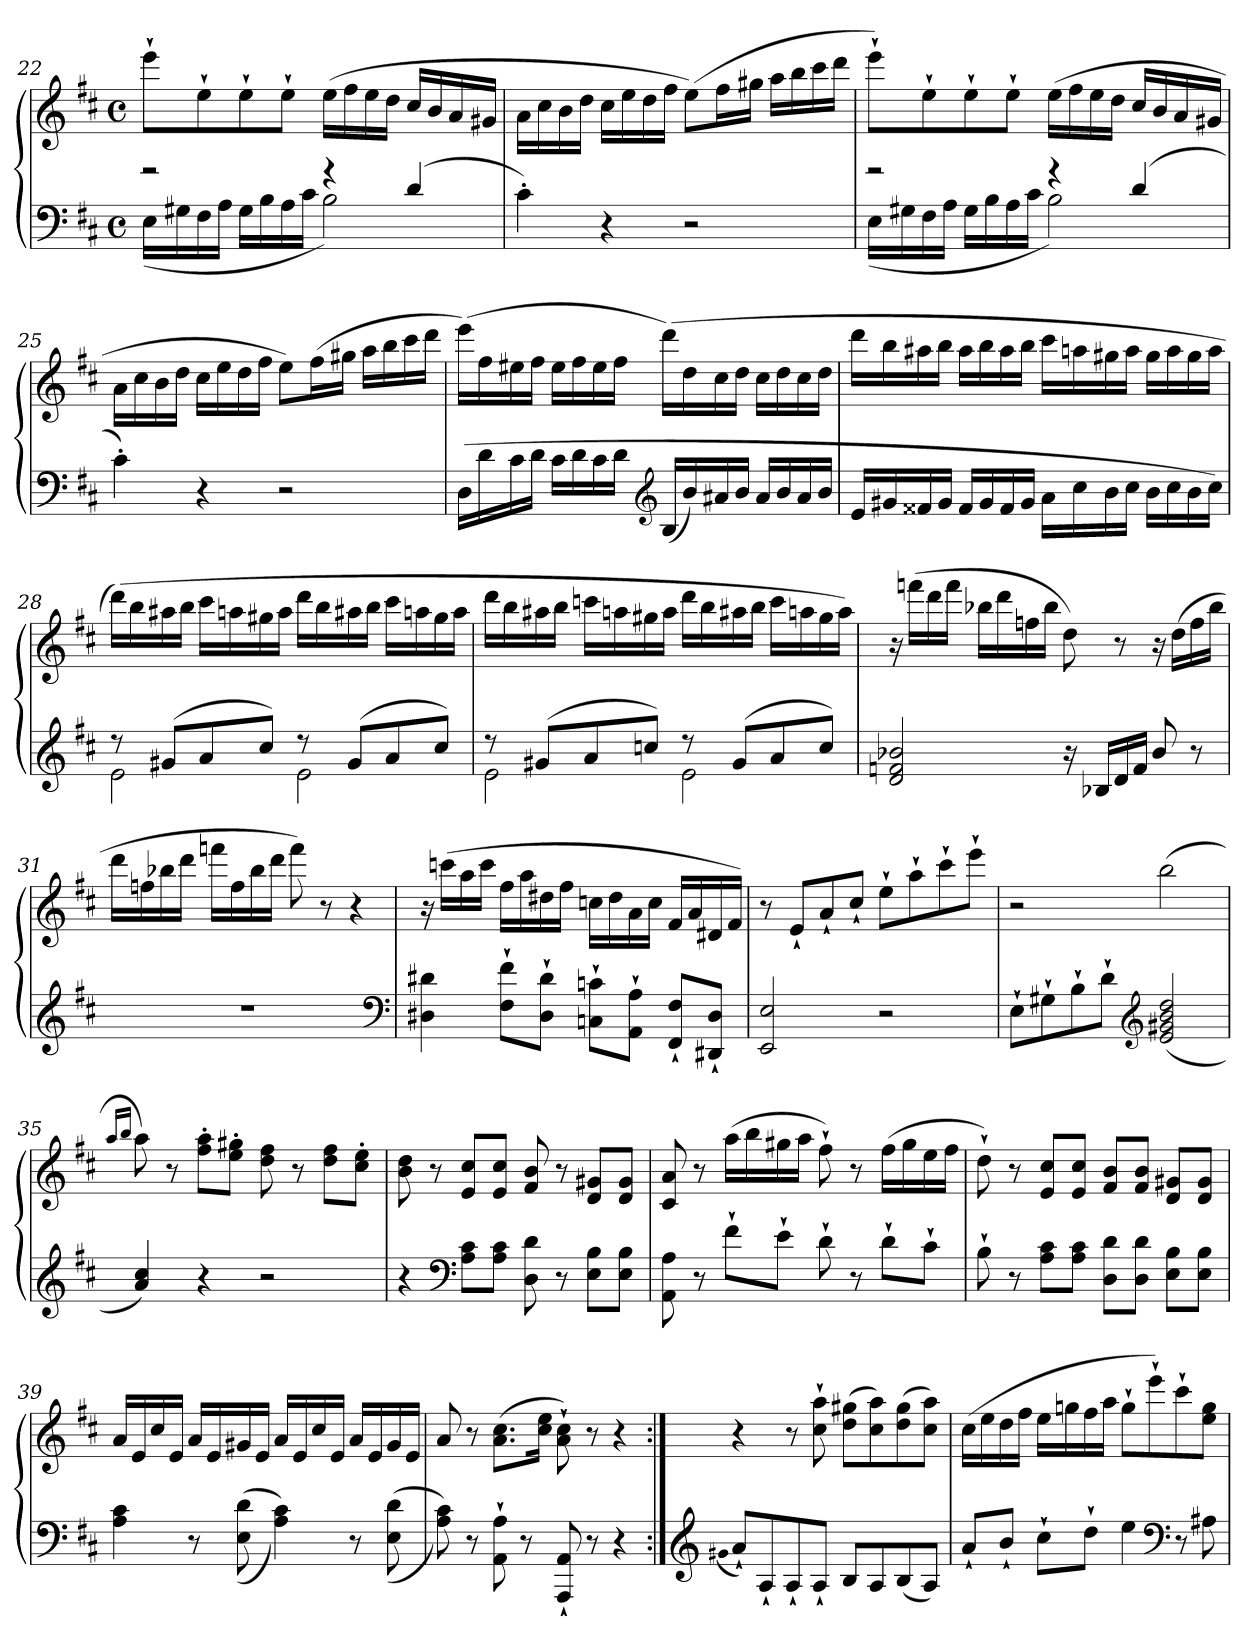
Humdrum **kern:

**kern	**kern
*part1	*part1
*staff2	*staff1
*clefF4	*clefG2
*k[f#c#]	*k[f#c#]
*D:	*D:
*M4/4	*M4/4
*met(c)	*met(c)
=22	=22
*^	*
2r	(16E\LL	8eee`\L
.	16G#X\	.
.	16F#\	8ee`\
.	16A\JJ	.
.	16G#\LL	8ee`\
.	16B\	.
.	16A\	8ee`\J
.	16c#\JJ	.
4r	2B\)	(16ee\LL
.	.	16ff#\
.	.	16ee\
.	.	16dd\JJ
(4d/	.	16cc#/LL
.	.	16b/
.	.	16a/
.	.	16g#X/JJ
*v	*v	*
=23	=23
4c#'\)	16a\LL
.	16cc#\
.	16b\
.	16dd\JJ
4r	16cc#\LL
.	16ee\
.	16dd\
.	16ff#\JJ
2r	(8ee\L)
.	16ff#\L
.	16gg#X\JJ
.	16aa\LL
.	16bb\
.	16ccc#\
.	16ddd\JJ
=24	=24
*^	*
2r	(16E\LL	8eee`\L)
.	16G#X\	.
.	16F#\	8ee`\
.	16A\JJ	.
.	16G#\LL	8ee`\
.	16B\	.
.	16A\	8ee`\J
.	16c#\JJ	.
4r	2B\)	(16ee\LL
.	.	16ff#\
.	.	16ee\
.	.	16dd\JJ
(4d/	.	16cc#/LL
.	.	16b/
.	.	16a/
.	.	16g#X/JJ
*v	*v	*
=25	=25
4c#'\)	16a\LL
.	16cc#\
.	16b\
.	16dd\JJ
4r	16cc#\LL
.	16ee\
.	16dd\
.	16ff#\JJ
2r	8ee\L)
.	(16ff#\L
.	16gg#X\JJ
.	16aa\LL
.	16bb\
.	16ccc#\
.	16ddd\JJ
=26	=26
(16D\LL	(16eee\LL)
16d\	16ff#\
16c#\	16ee#X\
16d\JJ	16ff#\JJ
16c#\LL	16ee#\LL
16d\	16ff#\
16c#\	16ee#\
16d\JJ	16ff#\JJ
*clefG2	*
(16B/LL	(16ddd\LL)
16b/)	16dd\
16a#X/	16cc#\
16b/JJ	16dd\JJ
16a#/LL	16cc#\LL
16b/	16dd\
16a#/	16cc#\
16b/JJ	16dd\JJ
=27	=27
16e/LL	16ddd\LL
16g#X/	16bb\
16f##X/	16aa#X\
16g#/JJ	16bb\JJ
16f##/LL	16aa#\LL
16g#/	16bb\
16f##/	16aa#\
16g#/JJ	16bb\JJ
16a\LL	16ccc#\LL
16cc#\	16aan\
16b\	16gg#X\
16cc#\JJ	16aa\JJ
16b\LL	16gg#\LL
16cc#\	16aa\
16b\	16gg#\
16cc#\JJ)	16aa\JJ
=28	=28
*^	*
8r	2e\	(16ddd\LL)
.	.	16bb\
(8g#X/L	.	16aa#X\
.	.	16bb\JJ
8a/	.	16ccc#\LL
.	.	16aan\
8cc#/J)	.	16gg#X\
.	.	16aa\JJ
8r	2e\	16ddd\LL
.	.	16bb\
(8g#/L	.	16aa#X\
.	.	16bb\JJ
8a/	.	16ccc#\LL
.	.	16aan\
8cc#/J)	.	16gg#\
.	.	16aa\JJ
=29	=29	=29
8r	2e\	16ddd\LL
.	.	16bb\
(8g#X/L	.	16aa#X\
.	.	16bb\JJ
8a/	.	16cccn\LL
.	.	16aan\
8ccn/J)	.	16gg#X\
.	.	16aa\JJ
8r	2e\	16ddd\LL
.	.	16bb\
(8g#/L	.	16aa#X\
.	.	16bb\JJ
8a/	.	16ccc\LL
.	.	16aan\
8cc/J)	.	16gg#\
.	.	16aa\JJ)
*v	*v	*
=30	=30
2d/ 2fn/ 2b-X/	16r
.	(16fffn\LL
.	16ddd\
.	16fff\JJ
.	16bb-X\LL
.	16ddd\
.	16ffn\
.	16bb-\JJ
16r	8dd\)
16B-X/LL	.
16d/	8r
16f/JJ	.
8b-/	16r
.	(16dd\LL
8r	16ff\
.	16bb-\JJ
=31	=31
1r	16ddd\LL
.	16ffn\
.	16bb-X\
.	16ddd\JJ
.	16fffn\LL
.	16ff\
.	16bb-\
.	16ddd\JJ
.	8fff\)
.	8r
.	4r
*clefF4	*
=32	=32
4D#X\ 4d#X\	16r
.	(16cccn\LL
.	16aa\
.	16ccc\JJ
8F#`\ 8f#`\L	16ff#\LL
.	16aa\
8D#`\ 8d#`\J	16dd#X\
.	16ff#\JJ
8Cn`\ 8cn`\L	16ccn\LL
.	16dd#\
8AA`\ 8A`\J	16a\
.	16cc\JJ
8FF#`/ 8F#`/L	16f#/LL
.	16a/
8DD#X`/ 8D#`/J	16d#X/
.	16f#/JJ)
=33	=33
2EE/ 2E/	8r
.	8e`/L
.	8a`/
.	8cc#`/J
2r	8ee`\L
.	8aa`\
.	8ccc#`\
.	8eee`\J
=34	=34
8E`\L	2r
8G#X`\	.
8B`\	.
8d`\J	.
*clefG2	*
(2e/ 2g#X/ 2b/ 2dd/	(2bb\
=35	=35
.	16qaa/LL
.	16qbb/JJ
4a/ 4cc#/)	8aa\)
.	8r
4r	8ff#'\ 8aa'\L
.	8ee'\ 8gg#X'\J
2r	8dd\ 8ff#\
.	8r
.	8dd\ 8ff#\L
.	8cc#'\ 8ee'\J
=36	=36
4r	8b\ 8dd\
.	8r
*clefF4	*
8A\ 8c#\L	8e/ 8cc#/L
8A\ 8c#\J	8e/ 8cc#/J
8D\ 8d\	8f#/ 8b/
8r	8r
8E\ 8B\L	8d/ 8g#X/L
8E\ 8B\J	8d/ 8g#/J
=37	=37
8AA\ 8A\	8c#/ 8a/
8r	8r
8f#`\L	(16aa\LL
.	16bb\
8e`\J	16gg#X\
.	16aa\JJ
8d`\	8ff#`\)
8r	8r
8d`\L	(16ff#\LL
.	16gg#\
8c#`\J	16ee\
.	16ff#\JJ
=38	=38
8B`\	8dd`\)
8r	8r
8A\ 8c#\L	8e/ 8cc#/L
8A\ 8c#\J	8e/ 8cc#/J
8D\ 8d\L	8f#/ 8b/L
8D\ 8d\J	8f#/ 8b/J
8E\ 8B\L	8d/ 8g#X/L
8E\ 8B\J	8d/ 8g#/J
=39	=39
4A\ 4c#\	16a/LL
.	16e/
.	16cc#/
.	16e/JJ
8r	16a/LL
.	16e/
(<(>8E\ 8d\	16g#X/
.	16e/JJ
4A\ 4c#\))	16a/LL
.	16e/
.	16cc#/
.	16e/JJ
8r	16a/LL
.	16e/
(<(>8E\ 8d\	16g#/
.	16e/JJ
=40	=40
8A\ 8c#\))	8a/
8r	8r
8AA`\ 8A`\	(8.a\ 8.cc#\L
8r	.
.	16cc#\ 16ee\Jk
8AAA`/ 8AA`/	8a`\ 8cc#`\)
8r	8r
4r	4r
=41:|!	=41:|!
*clefG2	*
(qg#X	.
8a`/L)	4r
8A`/	.
8A`/	8r
8A`/J	8cc#`\ 8aa`\
8B/L	(8dd\ 8gg#X\L
8A/	8cc#\ 8aa\)
(8B/	(8dd\ 8gg#\
8A/J)	8cc#\ 8aa\J)
=42	=42
8a`/L	(16cc#\LL
.	16ee\
8b`/J	16dd\
.	16ff#\JJ
8cc#`\L	16ee\LL
.	16ggn\
8dd`\J	16ff#\
.	16aa\JJ
4ee\	8gg`\L
.	8eee`\)
*clefF4	*
8r	8ccc#`\
8A#X\	8ee\ 8gg\J
=	=
*-	*-
